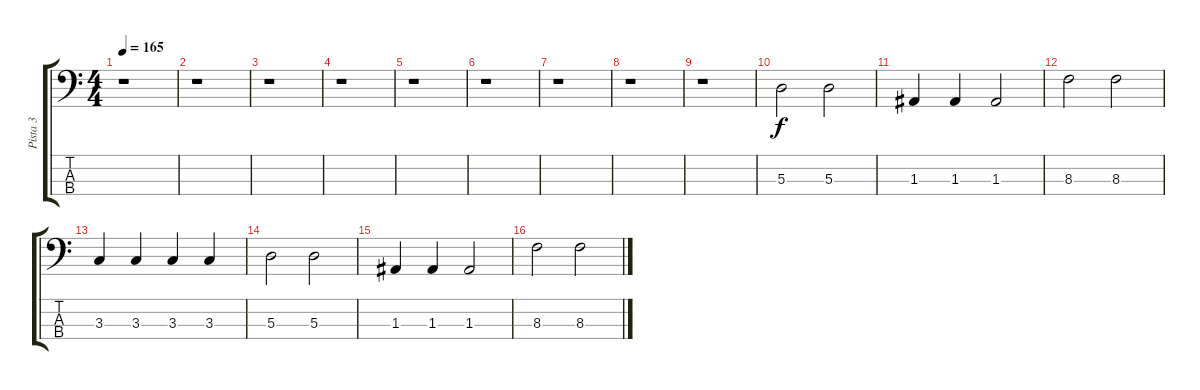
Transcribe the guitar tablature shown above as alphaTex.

\track ("Pista 3" "Pista 3") {instrument electricbassfinger}
\staff {score tabs}
\tuning (G2 D2 A1 E1) {hide}
\ts (4 4)
\tempo 165
\clef f4
\ks c
r.1{dy f} |
r.1 |
r.1 |
r.1 |
r.1 |
r.1 |
r.1 |
r.1 |
r.1 |
5.3.2 5.3.2 |
1.3.4 1.3.4 1.3.2 |
8.3.2 8.3.2 |
3.3.4 3.3.4 3.3.4 3.3.4 |
5.3.2 5.3.2 |
1.3.4 1.3.4 1.3.2 |
8.3.2 8.3.2
